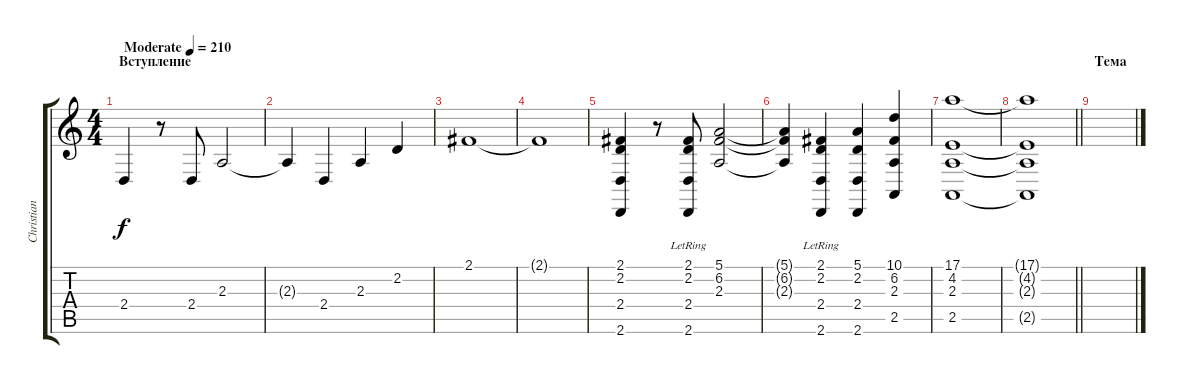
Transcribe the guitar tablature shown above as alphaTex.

\track ("Christian Lorenz" "Christian ") {instrument tuba}
\staff {score tabs}
\tuning (E4 C4 G3 C3 G2 C2) {hide}
\ts (4 4)
\section ("" "Вступление")
\tempo (210 "Moderate")
\clef g2
\ks c
2.4.4{dy f instrument tuba} r.8 2.4.8 2.3.2 |
2.3{t}.4 2.4.4 2.3.4 2.2.4 |
2.1.1 |
2.1{t}.1 |
(2.1 2.2 2.4 2.6).4 r.8 (2.1 2.2 2.4{lr} 2.6).8 (5.1 6.2 2.3).2 |
(5.1{t} 6.2{t} 2.3{t}).4 (2.1 2.2 2.4{lr} 2.6).4 (5.1 2.2 2.4 2.6).4 (10.1 6.2 2.3 2.5).4 |
(17.1 4.2 2.3 2.5).1 |
\barLineRight lightlight
(17.1{t} 4.2{t} 2.3{t} 2.5{t}).1 |
\section ("" "Тема")
